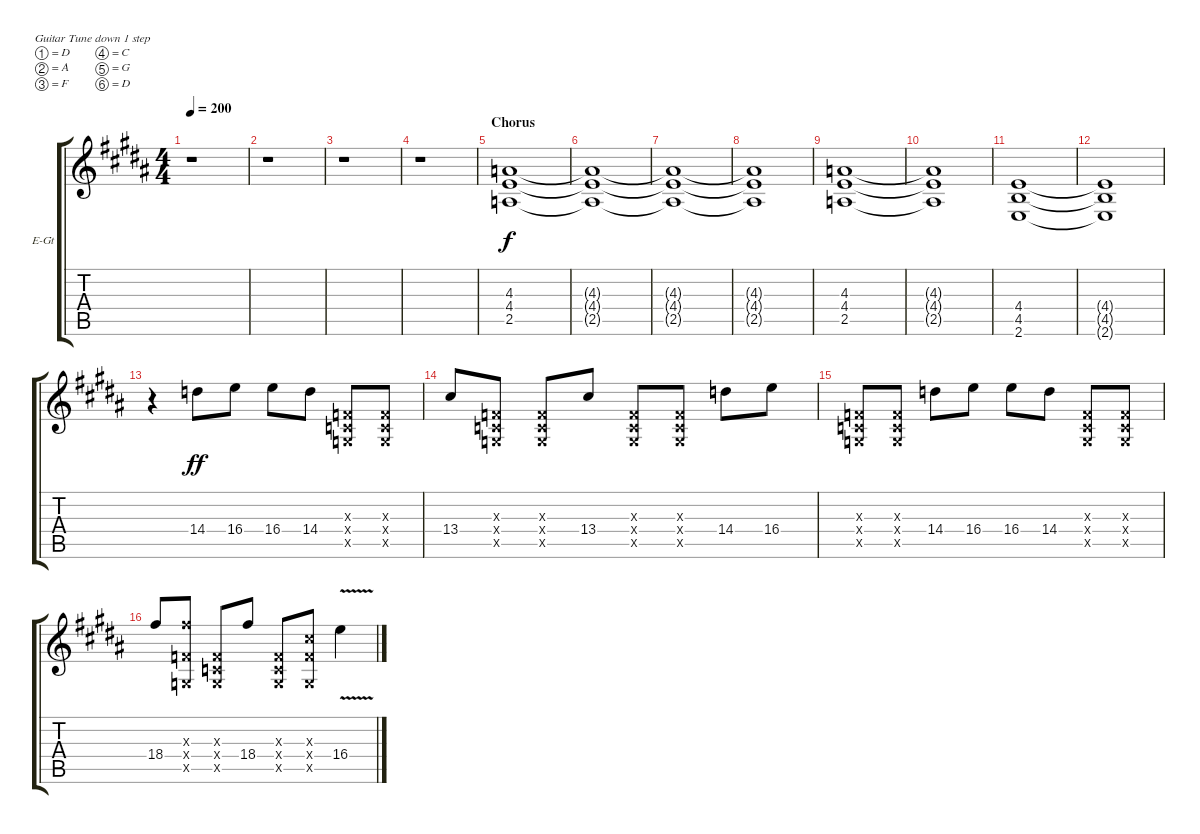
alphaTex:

\defaultSystemsLayout 4
\bracketExtendMode groupsimilarinstruments
\firstSystemTrackNameOrientation horizontal
\otherSystemsTrackNameOrientation horizontal
\track ("Lead Left" "E-Gt") {instrument distortionguitar}
\staff {score tabs}
\tuning (D4 A3 F3 C3 G2 D2)
\ts (4 4)
\tempo 200
\clef g2
\ks b
r.1{dy ff} |
r.1 |
r.1 |
r.1 |
\section ("" "Chorus")
(2.5 4.4 4.3).1{dy f} |
(2.5{t} 4.4{t} 4.3{t}).1 |
(2.5{t} 4.4{t} 4.3{t}).1 |
(2.5{t} 4.4{t} 4.3{t}).1 |
(4.3 4.4 2.5).1 |
(4.3{t} 4.4{t} 2.5{t}).1 |
(2.6 4.5 4.4).1 |
(2.6{t} 4.5{t} 4.4{t}).1 |
r.4 14.4.8{dy ff} 16.4.8 16.4.8 14.4.8 (0.4{x} 0.3{x} 0.5{x}).8 (0.4{x} 0.3{x} 0.5{x}).8 |
13.4.8 (0.4{x} 0.5{x} 0.3{x}).8 (0.4{x} 0.5{x} 0.3{x}).8 13.4.8 (0.4{x} 0.5{x} 0.3{x}).8 (0.4{x} 0.5{x} 0.3{x}).8 14.4.8 16.4.8 |
(0.3{x} 0.4{x} 0.5{x}).8 (0.3{x} 0.4{x} 0.5{x}).8 14.4.8 16.4.8 16.4.8 14.4.8 (0.3{x} 0.4{x} 0.5{x}).8 (0.3{x} 0.4{x} 0.5{x}).8 |
18.4.8 (0.3{x} 18.4{x} 0.5{x}).8 (0.3{x} 0.4{x} 0.5{x}).8 18.4.8 (0.3{x} 0.4{x} 0.5{x}).8 (13.4{x} 0.3{x} 0.5{x}).8 16.4{v}.4
